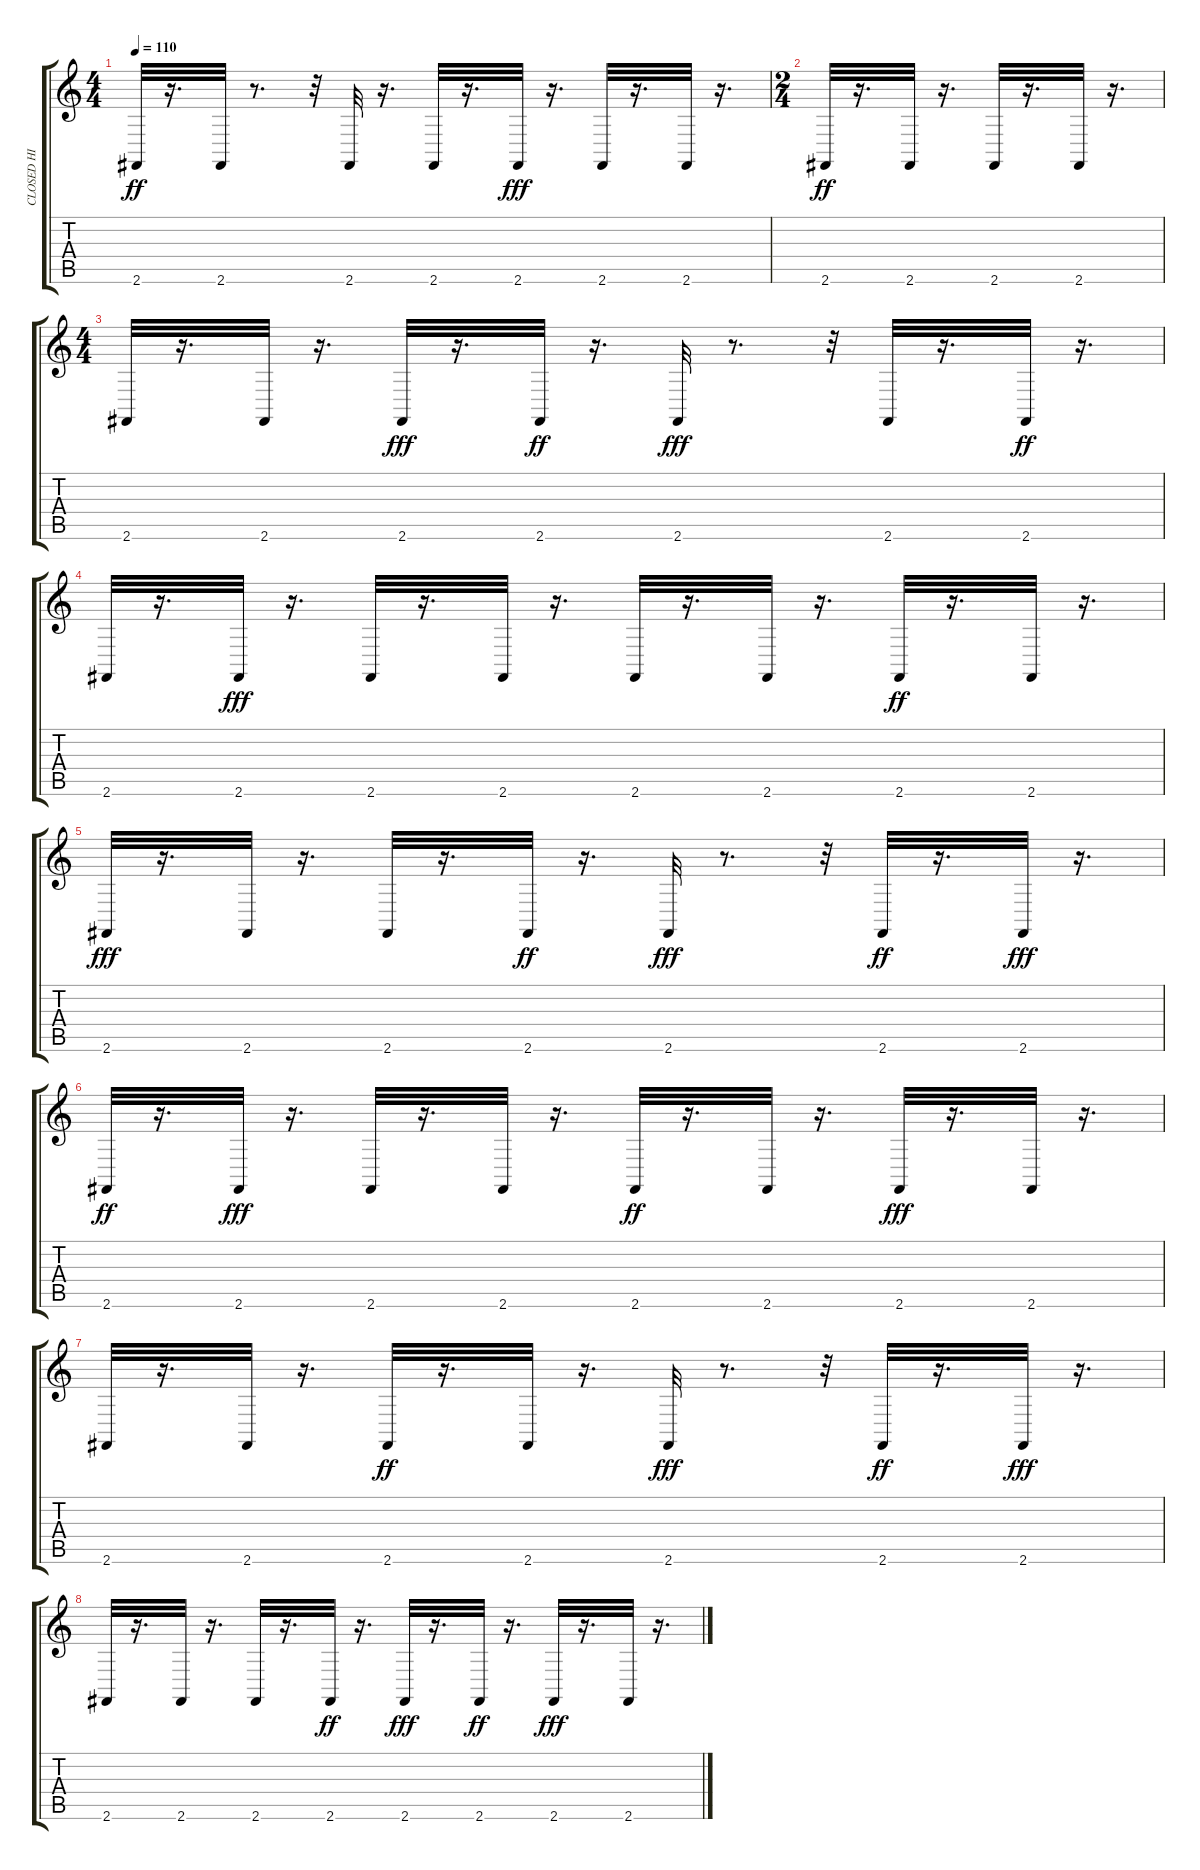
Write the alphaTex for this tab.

\track ("CLOSED HI HAT" "CLOSED HI ") {instrument tinklebell}
\staff {score tabs}
\tuning (E4 B3 G3 D3 A2 E2) {hide}
\ts (4 4)
\tempo 110
\clef g2
\ks c
2.6.32{dy ff} r.16{d} 2.6.32 r.8{d} r.32 2.6.32 r.16{d} 2.6.32 r.16{d} 2.6.32{dy fff} r.16{d} 2.6.32 r.16{d} 2.6.32 r.16{d} |
\ts (2 4)
2.6.32{dy ff} r.16{d} 2.6.32 r.16{d} 2.6.32 r.16{d} 2.6.32 r.16{d} |
\ts (4 4)
2.6.32 r.16{d} 2.6.32 r.16{d} 2.6.32{dy fff} r.16{d} 2.6.32{dy ff} r.16{d} 2.6.32{dy fff} r.8{d} r.32 2.6.32 r.16{d} 2.6.32{dy ff} r.16{d} |
2.6.32 r.16{d} 2.6.32{dy fff} r.16{d} 2.6.32 r.16{d} 2.6.32 r.16{d} 2.6.32 r.16{d} 2.6.32 r.16{d} 2.6.32{dy ff} r.16{d} 2.6.32 r.16{d} |
2.6.32{dy fff} r.16{d} 2.6.32 r.16{d} 2.6.32 r.16{d} 2.6.32{dy ff} r.16{d} 2.6.32{dy fff} r.8{d} r.32 2.6.32{dy ff} r.16{d} 2.6.32{dy fff} r.16{d} |
2.6.32{dy ff} r.16{d} 2.6.32{dy fff} r.16{d} 2.6.32 r.16{d} 2.6.32 r.16{d} 2.6.32{dy ff} r.16{d} 2.6.32 r.16{d} 2.6.32{dy fff} r.16{d} 2.6.32 r.16{d} |
2.6.32 r.16{d} 2.6.32 r.16{d} 2.6.32{dy ff} r.16{d} 2.6.32 r.16{d} 2.6.32{dy fff} r.8{d} r.32 2.6.32{dy ff} r.16{d} 2.6.32{dy fff} r.16{d} |
2.6.32 r.16{d} 2.6.32 r.16{d} 2.6.32 r.16{d} 2.6.32{dy ff} r.16{d} 2.6.32{dy fff} r.16{d} 2.6.32{dy ff} r.16{d} 2.6.32{dy fff} r.16{d} 2.6.32 r.16{d}
